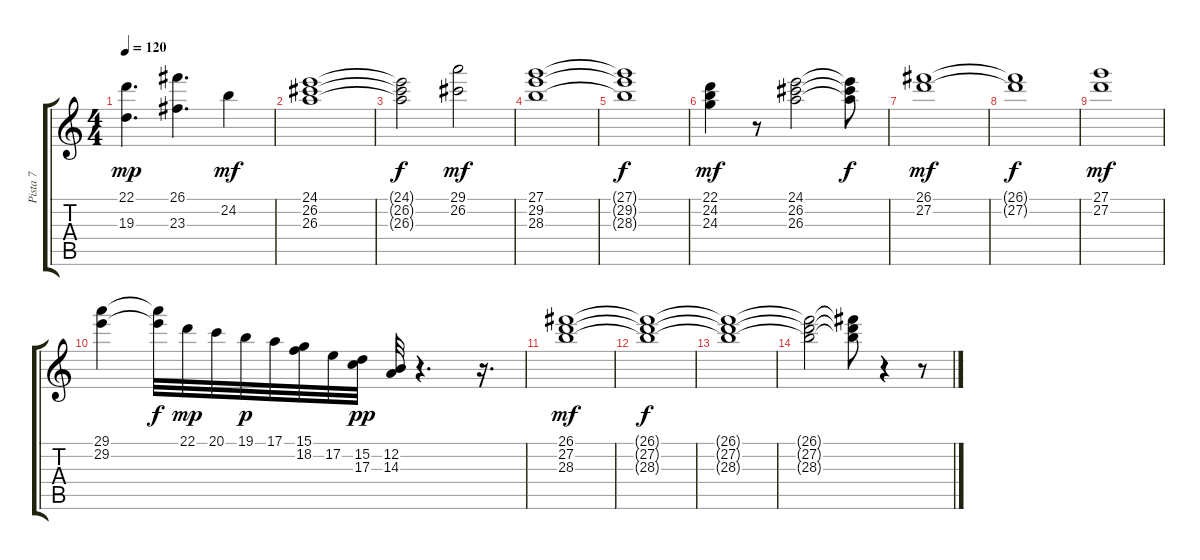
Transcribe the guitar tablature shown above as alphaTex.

\track ("Pista 7" "Pista 7") {instrument rockorgan}
\staff {score tabs}
\tuning (E4 B3 G3 D3 A2 E2) {hide}
\ts (4 4)
\tempo 120
\clef g2
\ks c
(22.1 19.3).4{d dy mp} (26.1 23.3).4{d} 24.2.4{dy mf} |
(24.1 26.2 26.3).1 |
(24.1{t} 26.2{t} 26.3{t}).2{dy f} (29.1 26.2).2{dy mf} |
(27.1 29.2 28.3).1 |
(27.1{t} 29.2{t} 28.3{t}).1{dy f} |
(22.1 24.2 24.3).4{dy mf} r.8 (24.1 26.2 26.3).2 (24.1{t} 26.2{t} 26.3{t}).8{dy f} |
(26.1 27.2).1{dy mf} |
(26.1{t} 27.2{t}).1{dy f} |
(27.1 27.2).1{dy mf} |
(29.1 29.2).4 (29.1{t} 29.2{t}).32{dy f} 22.1.32{dy mp} 20.1.32 19.1.32{dy p} 17.1.32 (15.1 18.2).32 17.2.32 (15.2 17.3).32{dy pp} (12.2 14.3).32 r.4{d} r.16{d} |
(26.1 27.2 28.3).1{dy mf} |
(26.1{t} 27.2{t} 28.3{t}).1{dy f} |
(26.1{t} 27.2{t} 28.3{t}).1 |
(26.1{t} 27.2{t} 28.3{t}).2 (26.1{t} 27.2{t} 28.3{t}).8 r.4 r.8
